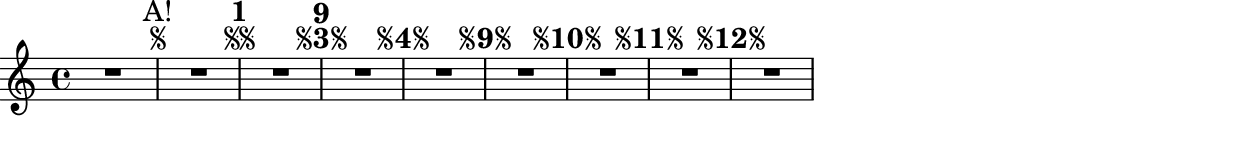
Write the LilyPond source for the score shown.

%% Generated by lilypond-book
%% Options: [exampleindent=10.16\mm,indent=0\mm,line-width=160\mm]
\include "lilypond-book-preamble.ly"


% ****************************************************************
% Start cut-&-pastable-section
% ****************************************************************

#(ly:set-option 'eps-box-padding 3.000000)



\paper {
  indent = 0\mm
  line-width = 160\mm
  % offset the left padding, also add 1mm as lilypond creates cropped
  % images with a little space on the right
  line-width = #(- line-width (* mm  3.000000) (* mm 1))
}

\layout {
  
}




% ****************************************************************
% ly snippet:
% ****************************************************************
\sourcefilename "/lilypond-2.24.3/input/regression/mark-tracking-conflict-default-segno-mark.ly"
\sourcefileline 0
\version "2.23.6"
#(ly:set-option 'warning-as-error #t)

\header {
  texidoc = "LilyPond issues warnings when @code{\\segnoMark
\\default} conflicts with certain other simultaneous marks, and
engraves only the first.

Segno marks 1 to@tie{}3 should appear with various rehearsal marks.
Segno mark 4 and then 9 to@tie{}12 should appear alone."
}

\layout {
  \context {
    \Score
    rehearsalMarkFormatter = #format-mark-numbers
  }
}

\parallelMusic upper,lower {
  R1 \segnoMark \default |
  R1 \mark "A!" |
  %% no warning

  R1 \segnoMark \default |
  R1 \mark \default |
  %% no warning

  R1 \segnoMark \default |
  R1 \mark 9 |
  %% no warning

  R1 \segnoMark \default |
  R1 \segnoMark \default |
  %% no warning

  R1 \segnoMark \default |
  R1 \segnoMark 9 |
  %% no warning

  R1 \segnoMark \default |
  R1 \codaMark \default |
  #(ly:expect-warning (ly:translate-cpp-warning-scheme
                       "conflict with event: `%s'") "segno-mark-event")
  #(ly:expect-warning (ly:translate-cpp-warning-scheme
                       "discarding event: `%s'") "coda-mark-event")

  R1 \segnoMark \default |
  R1 \codaMark 2 |
  #(ly:expect-warning (ly:translate-cpp-warning-scheme
                       "conflict with event: `%s'") "segno-mark-event")
  #(ly:expect-warning (ly:translate-cpp-warning-scheme
                       "discarding event: `%s'") "coda-mark-event")

  R1 \segnoMark \default |
  R1 \sectionLabel "Coda" |
  #(ly:expect-warning (ly:translate-cpp-warning-scheme
                       "conflict with event: `%s'") "segno-mark-event")
  #(ly:expect-warning (ly:translate-cpp-warning-scheme
                       "discarding event: `%s'") "section-label-event")

  R1 |
  R1 |
}

\new Staff <<
  \new Voice \upper
  \new Voice \lower
>>



% ****************************************************************
% end ly snippet
% ****************************************************************
